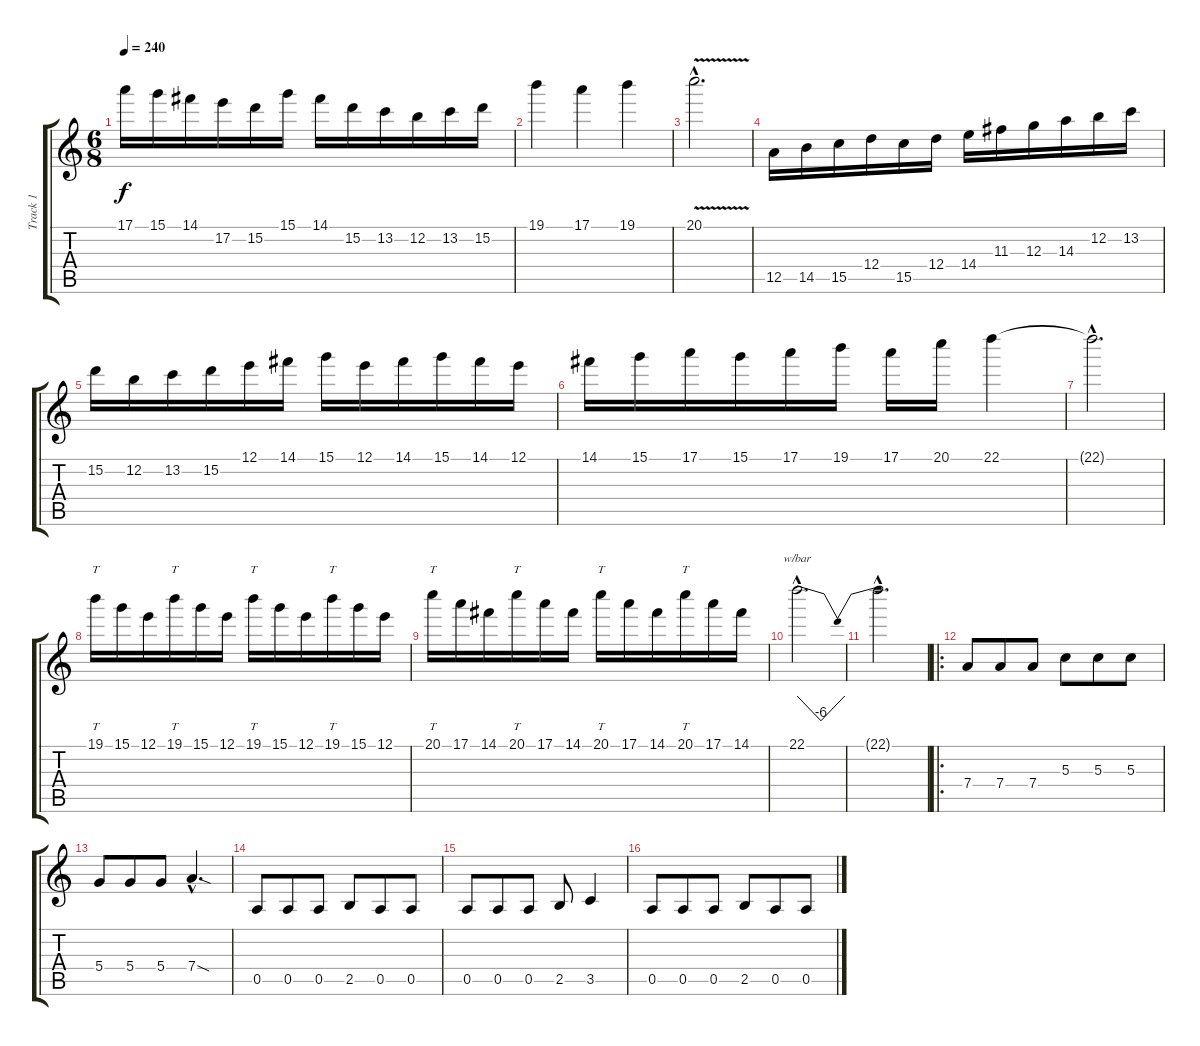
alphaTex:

\track ("Track 1" "Track 1") {instrument distortionguitar}
\staff {score tabs}
\tuning (E4 B3 G3 D3 A2 E2) {hide}
\ts (6 8)
\tempo 240
\clef g2
\ks c
17.1.16{dy f} 15.1.16 14.1.16 17.2.16 15.2.16 15.1.16 14.1.16 15.2.16 13.2.16 12.2.16 13.2.16 15.2.16 |
19.1.4 17.1.4 19.1.4 |
20.1{v hac}.2{d} |
12.5.16 14.5.16 15.5.16 12.4.16 15.5.16 12.4.16 14.4.16 11.3.16 12.3.16 14.3.16 12.2.16 13.2.16 |
15.2.16 12.2.16 13.2.16 15.2.16 12.1.16 14.1.16 15.1.16 12.1.16 14.1.16 15.1.16 14.1.16 12.1.16 |
14.1.16 15.1.16 17.1.16 15.1.16 17.1.16 19.1.16 17.1.16 20.1.16 22.1.4 |
22.1{hac t}.2{d} |
19.1.16{tt} 15.1.16 12.1.16 19.1.16{tt} 15.1.16 12.1.16 19.1.16{tt} 15.1.16 12.1.16 19.1.16{tt} 15.1.16 12.1.16 |
20.1.16{tt} 17.1.16 14.1.16 20.1.16{tt} 17.1.16 14.1.16 20.1.16{tt} 17.1.16 14.1.16 20.1.16{tt} 17.1.16 14.1.16 |
22.1{hac}.2{d tbe (dip default 0 0 30 -24 60 0)} |
22.1{hac t}.2{d} |
\ro
7.4.8 7.4.8 7.4.8 5.3.8 5.3.8 5.3.8 |
5.4.8 5.4.8 5.4.8 7.4{sod hac}.4{d} |
0.5.8 0.5.8 0.5.8 2.5.8 0.5.8 0.5.8 |
0.5.8 0.5.8 0.5.8 2.5.8 3.5.4 |
0.5.8 0.5.8 0.5.8 2.5.8 0.5.8 0.5.8
